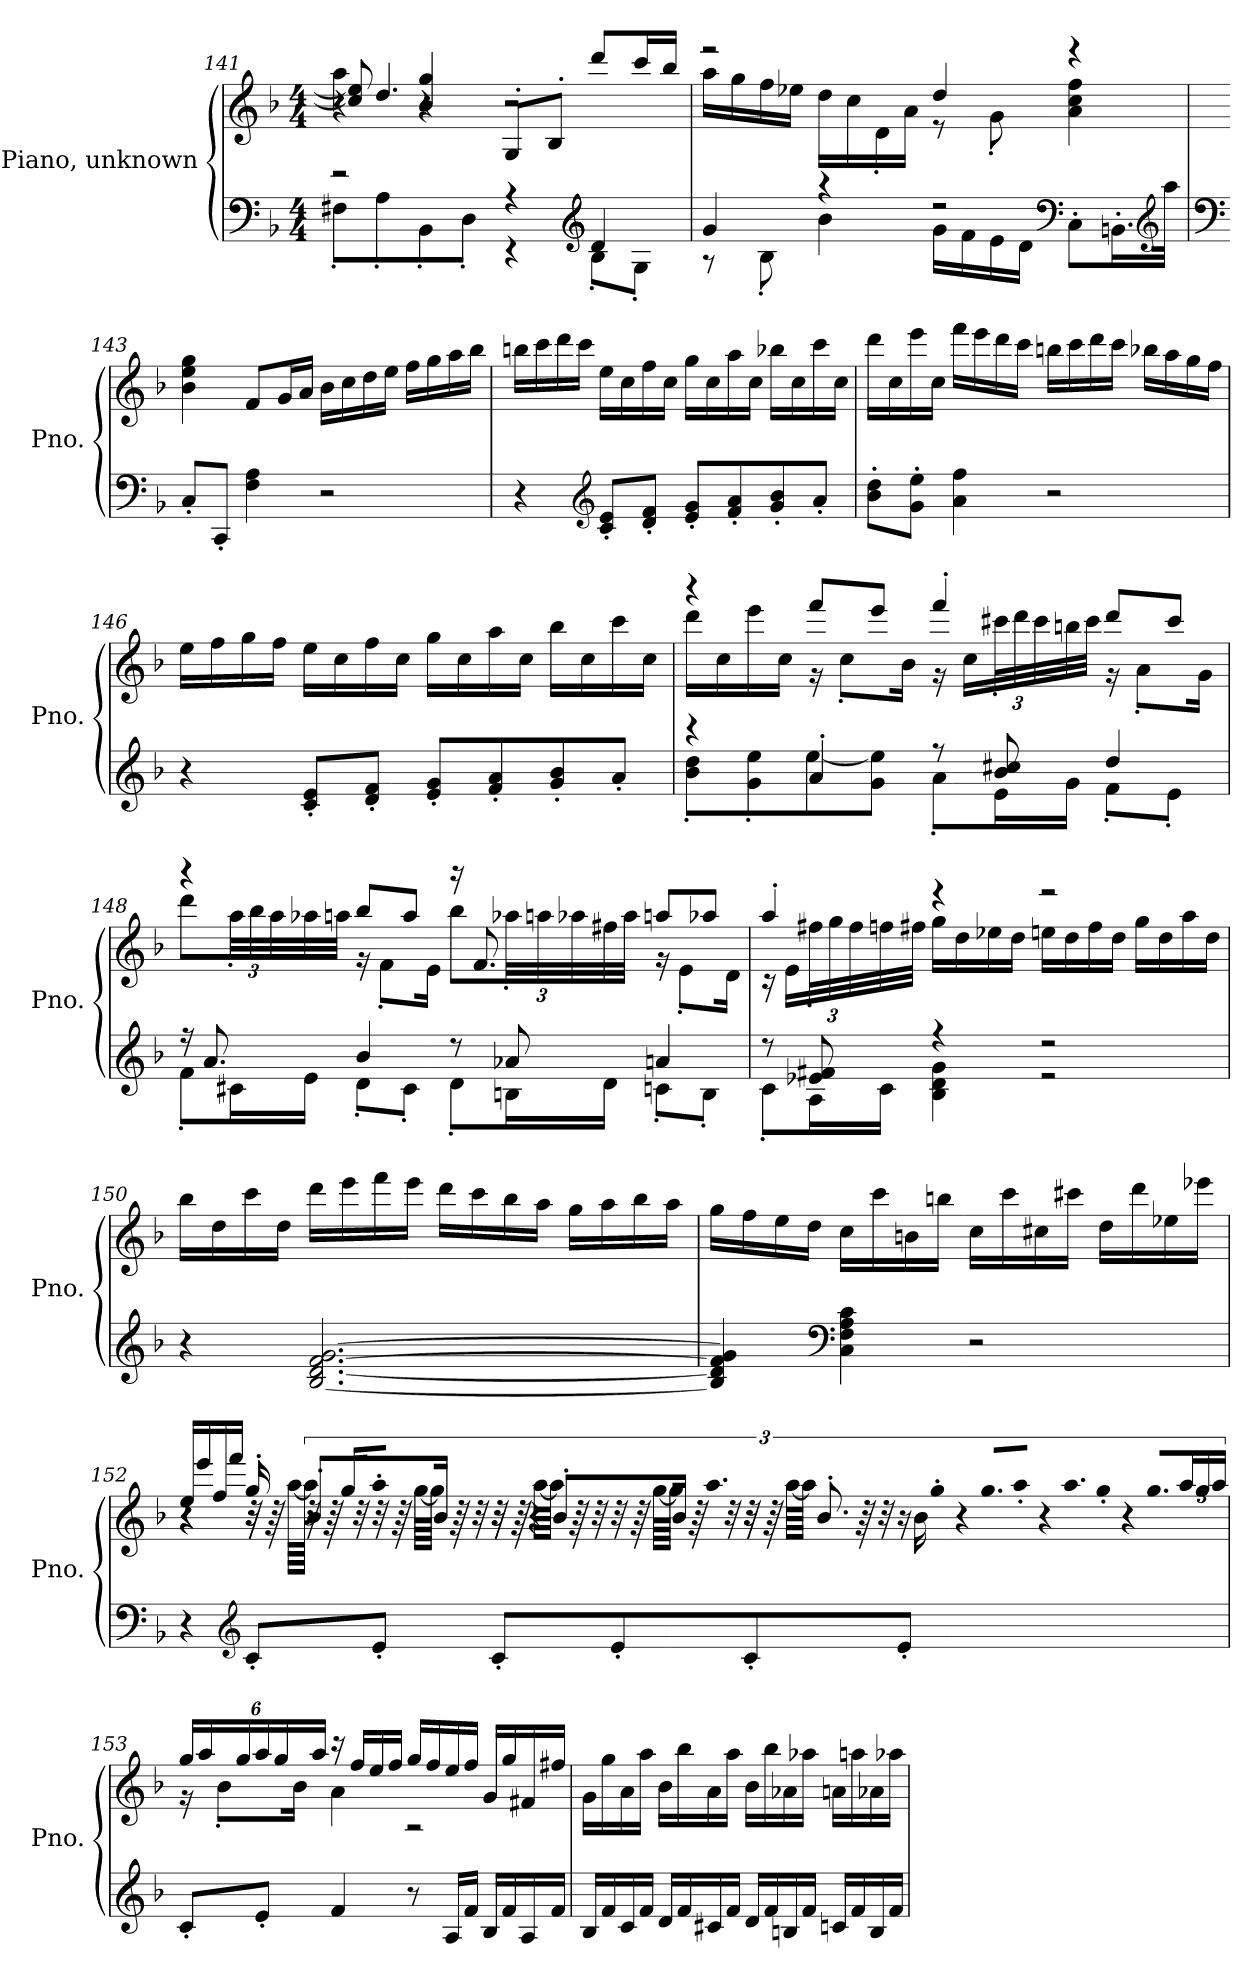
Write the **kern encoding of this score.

**kern	**kern
*part1	*part1
*staff2	*staff1
*I"Piano, unknown	*
*I'Pno.	*
*clefF4	*clefG2
*k[b-]	*k[b-]
*M4/4	*M4/4
=141	=141
*^	*^
*	*	*	*^
2r	8F#X'\L	4r	4aa\	8cc/] 8ee-/]
.	8A'\	.	.	4.dd/
.	8BB-'\	4b-/ 4gg/	4r	.
.	8D'\J	.	.	.
4r	4r	8G'/L	2r	2r
.	.	8B-'/J	.	.
*clefG2	*	*	*	*
4d/	8B-'\L	8ddd/L	.	.
.	8G'\J	16ccc/L	.	.
.	.	16bb-/JJ	.	.
*	*	*	*v	*v
!!LO:LB:g=z
=142	=142	=142	=142
4g/	8r	2r	16aa\LL
.	.	.	16gg\
.	8B-'\	.	16ff\
.	.	.	16ee-X\JJ
4r	4b-\	.	16dd\LL
.	.	.	16cc\
.	.	.	16d'\
.	.	.	16a\JJ
2r	16g\LL	4dd/	8r
.	16f\	.	.
.	16e\	.	8g'\
.	16d\JJ	.	.
*clefF4	*	*	*
.	8C'\L	4r	4a\ 4cc\ 4ff\
.	16.BBn'\L	.	.
*clefG2	*	*	*
.	32aa\JJk	.	.
*v	*v	*	*
*	*v	*v
=143	=143
*clefF4	*
8C'/L	4b-\ 4ee\ 4gg\
8CC'/J	.
4F\ 4A\	8f/L
.	16g/L
.	16a/JJ
2r	16b-\LL
.	16cc\
.	16dd\
.	16ee\JJ
.	16ff\LL
.	16gg\
.	16aa\
.	16bb-\JJ
!!LO:PB:g=z
=144	=144
4r	16bbn\LL
.	16ccc\
.	16ddd\
.	16ccc\JJ
*clefG2	*
8c/' 8e/'L	16ee\LL
.	16cc\
8d/' 8f/'J	16ff\
.	16cc\JJ
8e/' 8g/'L	16gg\LL
.	16cc\
8f/' 8a/'	16aa\
.	16cc\JJ
8g/' 8b-/'	16bb-X\LL
.	16cc\
8a'/J	16ccc\
.	16cc\JJ
=145	=145
8b-\' 8dd\'L	16ddd\LL
.	16cc\
8g\' 8ee\'J	16eee\
.	16cc\JJ
4a\ 4ff\	16fff\LL
.	16eee\
.	16ddd\
.	16ccc\JJ
2r	16bbn\LL
.	16ccc\
.	16ddd\
.	16ccc\JJ
.	16bb-X\LL
.	16aa\
.	16gg\
.	16ff\JJ
!!LO:LB:g=z
=146	=146
4r	16ee\LL
.	16ff\
.	16gg\
.	16ff\JJ
8c/' 8e/'L	16ee\LL
.	16cc\
8d/' 8f/'J	16ff\
.	16cc\JJ
8e/' 8g/'L	16gg\LL
.	16cc\
8f/' 8a/'	16aa\
.	16cc\JJ
8g/' 8b-/'	16bb-\LL
.	16cc\
8a'/J	16ccc\
.	16cc\JJ
=147	=147
*^	*^
4r	8b-\' 8dd\'L	4r	16ddd\LL
.	.	.	16cc\
.	8g\' 8ee\'	.	16eee\
.	.	.	16cc\JJ
4a'/	[8ee\	8fff/L	16r
.	.	.	8cc'\L
.	8g\ 8ee\]J	8eee/J	.
.	.	.	16b-\Jk
8r	8a'\L	4fff'/	16r
.	.	.	16cc\LL
*	*	*	*Xbrackettup
8b-/ 8cc#X/	16e\L	.	48ccc#X'\L
.	.	.	48ddd\
.	.	.	48ccc#\
.	16g\JJ	.	32bbn\
.	.	.	32ccc#\JJJ
4dd/	8f'\L	8ddd/L	16r
.	.	.	8a'\L
.	8e'\J	8ccc#/J	.
.	.	.	16g\Jk
!!LO:LB:g=z	!!
=148	=148	=148	=148
16r	8f'\L	4r	8ddd\L
8.a/	.	.	.
.	16c#X\L	.	48aa'\LL
.	.	.	48bb-\
.	.	.	48aa\
.	16e\JJ	.	32aa-X\
.	.	.	32aan\JJJ
4b-/	8d'\L	8bb-/L	16r
.	.	.	8f'\L
.	8c#'\J	8aa/J	.
.	.	.	16e\Jk
8r	8d'\L	16r	8bb-\L
.	.	8.f/	.
8a-X/	16Bn\L	.	48aa-X'\LL
.	.	.	48aan\
.	.	.	48aa-X\
.	16d\JJ	.	32ff#X\
.	.	.	32aa-\JJJ
4an/	8cn'\L	8aan/L	16r
.	.	.	8e'\L
.	8B'\J	8aa-X/J	.
.	.	.	16d\Jk
!!LO:LB:g=z	!!
=149	=149	=149	=149
8r	8c'\L	4aa'/	16r
.	.	.	16e\LL
8e-X/ 8f#X/	16A\L	.	48ff#X'\L
.	.	.	48gg\
.	.	.	48ff#\
.	16c\JJ	.	32ffn\
.	.	.	32ff#X\JJJ
4r	4B-\ 4d\ 4g\	4r	16gg\LL
.	.	.	16dd\
.	.	.	16ee-X\
.	.	.	16dd\JJ
2r	2r	2r	16een\LL
.	.	.	16dd\
.	.	.	16ff#\
.	.	.	16dd\JJ
.	.	.	16gg\LL
.	.	.	16dd\
.	.	.	16aa\
.	.	.	16dd\JJ
*v	*v	*	*
*	*v	*v
=150	=150
4r	16bb-\LL
.	16dd\
.	16ccc\
.	16dd\JJ
[2.B-/ [2.d/ [2.f/ [2.g/	16ddd\LL
.	16eee\
.	16fff\
.	16eee\JJ
.	16ddd\LL
.	16ccc\
.	16bb-\
.	16aa\JJ
.	16gg\LL
.	16aa\
.	16bb-\
.	16aa\JJ
!!LO:LB:g=z
=151	=151
4B-/] 4d/] 4f/] 4g/]	16gg\LL
.	16ff\
.	16ee\
.	16dd\JJ
*clefF4	*
4C\ 4F\ 4A\ 4c\	16cc\LL
.	16ccc\
.	16bn\
.	16bbn\JJ
2r	16cc\LL
.	16ccc\
.	16cc#X\
.	16ccc#X\JJ
.	16dd\LL
.	16ddd\
.	16ee-X\
.	16eee-X\JJ
!!LO:LB:g=z
=152	=152
*	*^
*	*	*^
4r	16ee/LL	4r	4r
.	16eee/	.	.
.	16ff/	.	.
.	16fff/JJ	.	.
*clefG2	*	*	*
8c'/L	16gg'/	32r	16r
.	.	64r	.
.	.	[64aa\LLLL	.
*	*brackettup	*	*
.	48r	64aa\JJJJ]	8b-'/L
.	.	64r	.
.	24gg/LL	.	.
.	.	32r	.
8e'/J	16aa'/JJ	32r	.
.	.	64r	.
.	.	[64gg\LLLL	.
.	64r	64gg\JJJJ]	16b-/Jk
.	32.aa/	64r	.
.	.	32r	.
8c'/L	16gg'/	32r	16r
.	.	64r	.
.	.	[64aa\LLLL	.
.	64r	64aa\JJJJ]	8b-'/L
.	32.gg/KLL	64r	.
.	.	32r	.
8e'/	16aa'/JJ	32r	.
.	.	64r	.
.	.	[64gg\LLLL	.
.	64r	64gg\JJJJ]	16b-/Jk
.	32.aa/	64r	.
.	.	32r	.
8c'/	16gg'/	32r	16r
.	.	64r	.
.	.	[64aa\LLLL	.
.	64r	64aa\JJJJ]	8.b-'/
.	32.gg/KLL	64r	.
.	.	32r	.
*	*Xbrackettup	*	*
8e'/J	24aa/	16r	.
.	24gg/	.	.
.	.	16b-\	.
.	24aa/JJ	.	.
*	*	*v	*v
!!LO:PB:g=z
=153	=153	=153
8c'/L	24gg/LL	16r
.	24aa/	.
.	.	8b-'\L
.	24gg/	.
8e'/J	24aa/	.
.	24gg/	.
.	.	16b-\Jk
.	24aa/JJ	.
4f/	16r	4a\
.	16ff/LL	.
.	16ee/	.
.	16ff/JJ	.
8r	16gg/LL	2r
.	16ff/	.
16A/LL	16ee/	.
16f/JJ	16ff/JJ	.
16B-/LL	16g/LL	.
16f/	16gg/	.
16A/	16f#X/	.
16f/JJ	16ff#X/JJ	.
*	*v	*v
=154	=154
16B-/LL	16g\LL
16f/	16gg\
16c/	16a\
16f/JJ	16aa\JJ
16d/LL	16b-\LL
16f/	16bb-\
16c#X/	16a\
16f/JJ	16aa\JJ
16d/LL	16b-\LL
16f/	16bb-\
16Bn/	16a-X\
16f/JJ	16aa-X\JJ
16cn/LL	16an\LL
16f/	16aan\
16B/	16a-X\
16f/JJ	16aa-X\JJ
=	=
*-	*-
